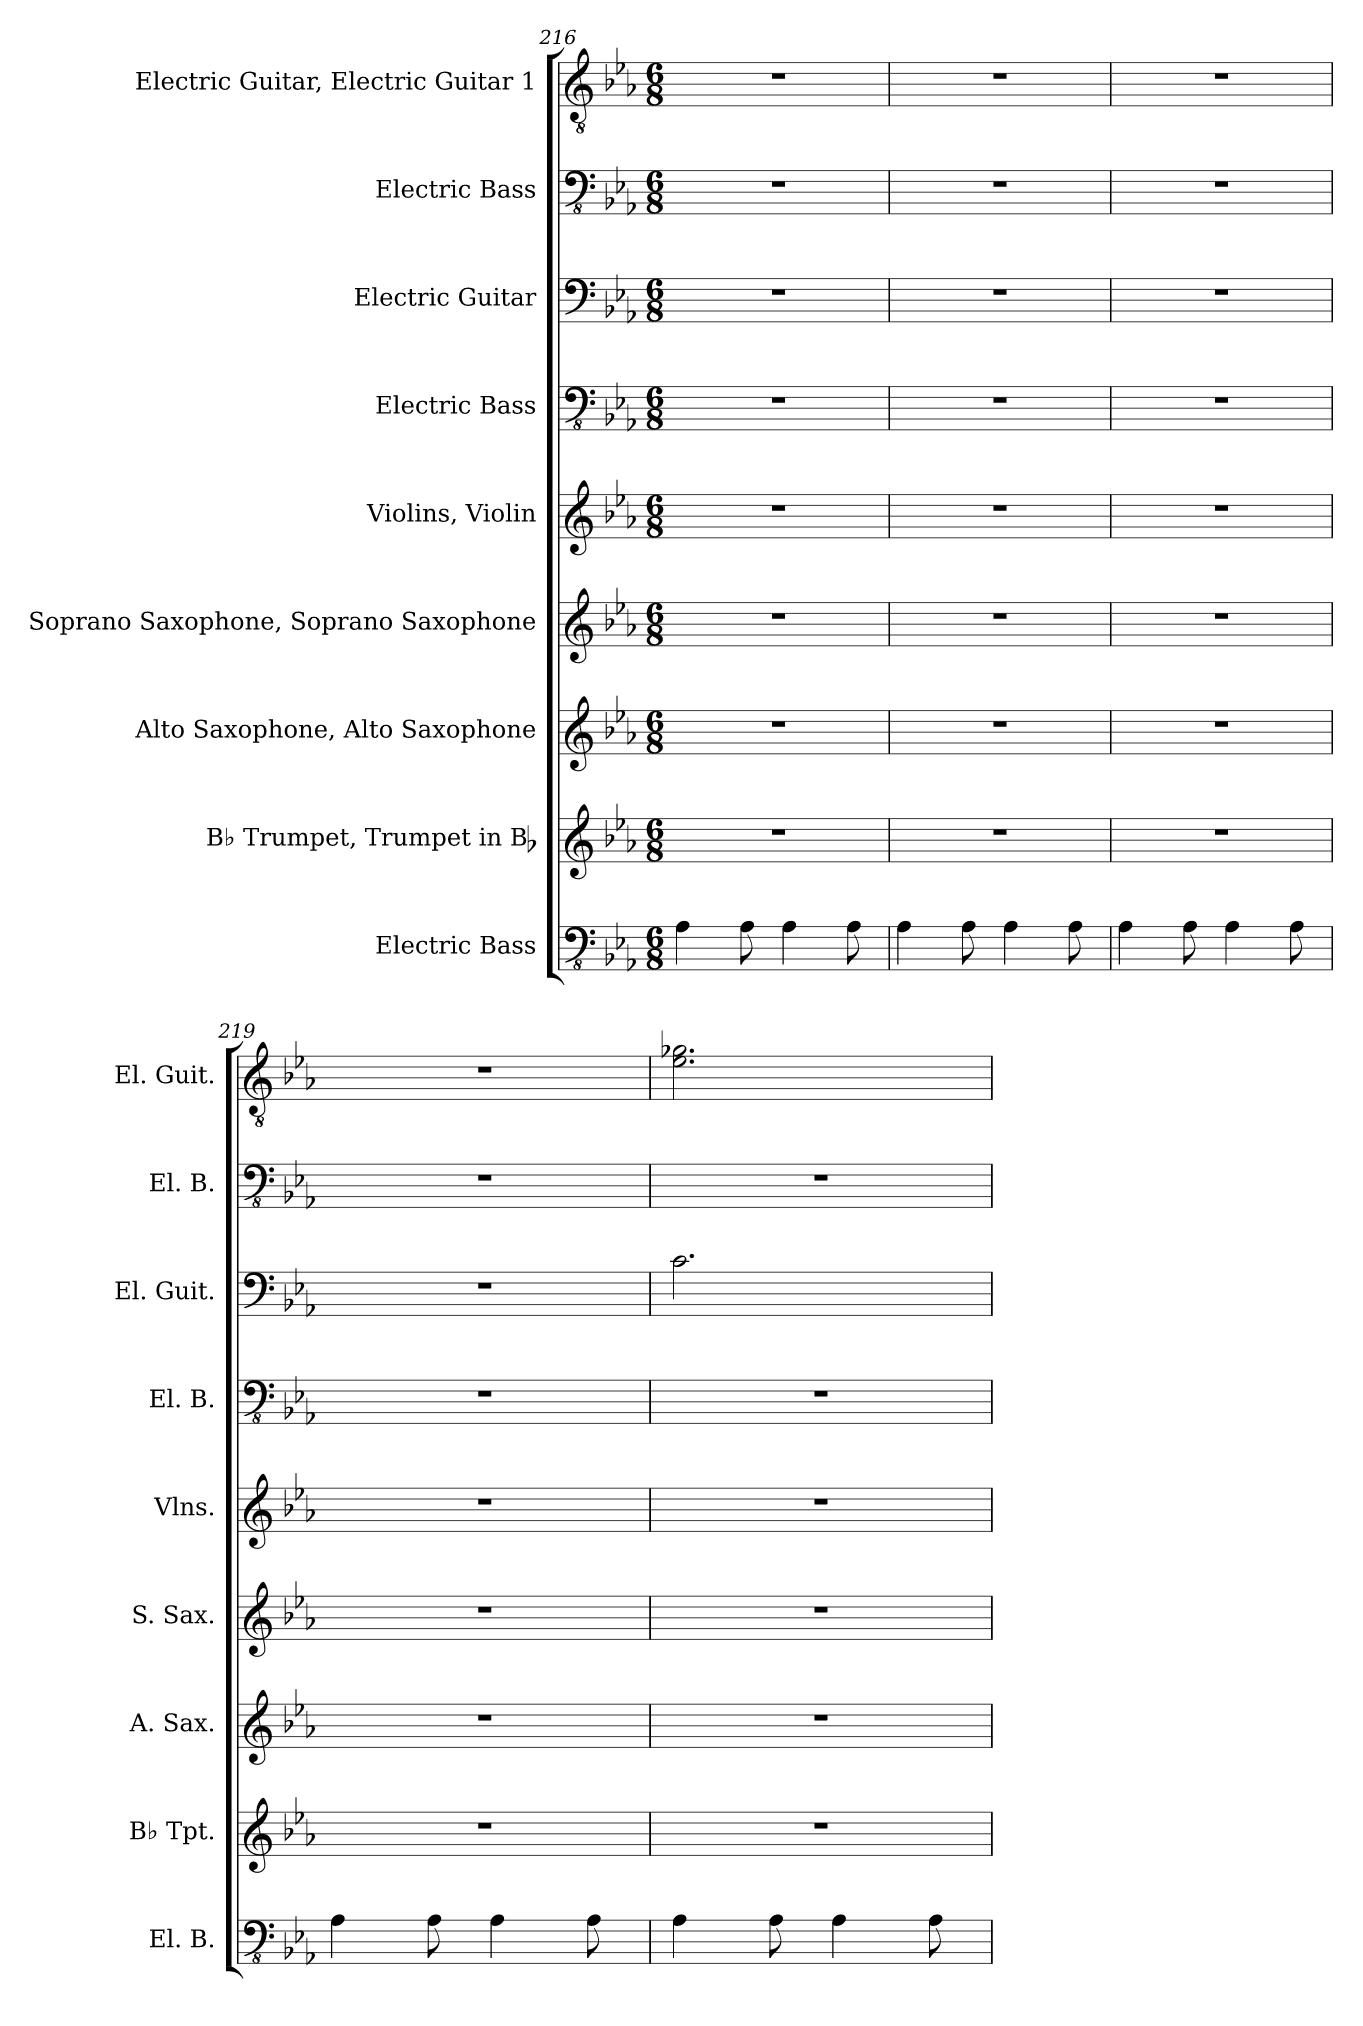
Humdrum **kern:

**kern	**kern	**kern	**kern	**kern	**kern	**kern	**kern	**kern
*part9	*part8	*part7	*part6	*part5	*part4	*part3	*part2	*part1
*staff9	*staff8	*staff7	*staff6	*staff5	*staff4	*staff3	*staff2	*staff1
*I"Electric Bass	*I"B♭ Trumpet, Trumpet in Bb	*I"Alto Saxophone, Alto Saxophone	*I"Soprano Saxophone, Soprano Saxophone	*I"Violins, Violin	*I"Electric Bass	*I"Electric Guitar	*I"Electric Bass	*I"Electric Guitar, Electric Guitar 1
*I'El. B.	*I'B♭ Tpt.	*I'A. Sax.	*I'S. Sax.	*I'Vlns.	*I'El. B.	*I'El. Guit.	*I'El. B.	*I'El. Guit.
*clefFv4	*clefG2	*clefG2	*clefG2	*clefG2	*clefFv4	*clefF4	*clefFv4	*clefGv2
*	*ITrd1c2	*ITrd5c9	*ITrd1c2	*	*	*	*	*
*k[b-e-a-]	*k[b-e-a-d-g-]	*k[b-e-a-d-g-c-]	*k[b-e-a-d-g-]	*k[b-e-a-]	*k[b-e-a-]	*k[b-e-a-]	*k[b-e-a-]	*k[b-e-a-]
*M6/8	*M6/8	*M6/8	*M6/8	*M6/8	*M6/8	*M6/8	*M6/8	*M6/8
=216	=216	=216	=216	=216	=216	=216	=216	=216
4AA-\	2.r	2.r	2.r	2.r	2.r	2.r	2.r	2.r
8AA-\	.	.	.	.	.	.	.	.
4AA-\	.	.	.	.	.	.	.	.
8AA-\	.	.	.	.	.	.	.	.
=217	=217	=217	=217	=217	=217	=217	=217	=217
4AA-\	2.r	2.r	2.r	2.r	2.r	2.r	2.r	2.r
8AA-\	.	.	.	.	.	.	.	.
4AA-\	.	.	.	.	.	.	.	.
8AA-\	.	.	.	.	.	.	.	.
=218	=218	=218	=218	=218	=218	=218	=218	=218
4AA-\	2.r	2.r	2.r	2.r	2.r	2.r	2.r	2.r
8AA-\	.	.	.	.	.	.	.	.
4AA-\	.	.	.	.	.	.	.	.
8AA-\	.	.	.	.	.	.	.	.
=219	=219	=219	=219	=219	=219	=219	=219	=219
4AA-\	2.r	2.r	2.r	2.r	2.r	2.r	2.r	2.r
8AA-\	.	.	.	.	.	.	.	.
4AA-\	.	.	.	.	.	.	.	.
8AA-\	.	.	.	.	.	.	.	.
=220	=220	=220	=220	=220	=220	=220	=220	=220
4AA-\	2.r	2.r	2.r	2.r	2.r	2.c\	2.r	2.e-\ 2.g-X\
8AA-\	.	.	.	.	.	.	.	.
4AA-\	.	.	.	.	.	.	.	.
8AA-\	.	.	.	.	.	.	.	.
=	=	=	=	=	=	=	=	=
*-	*-	*-	*-	*-	*-	*-	*-	*-
